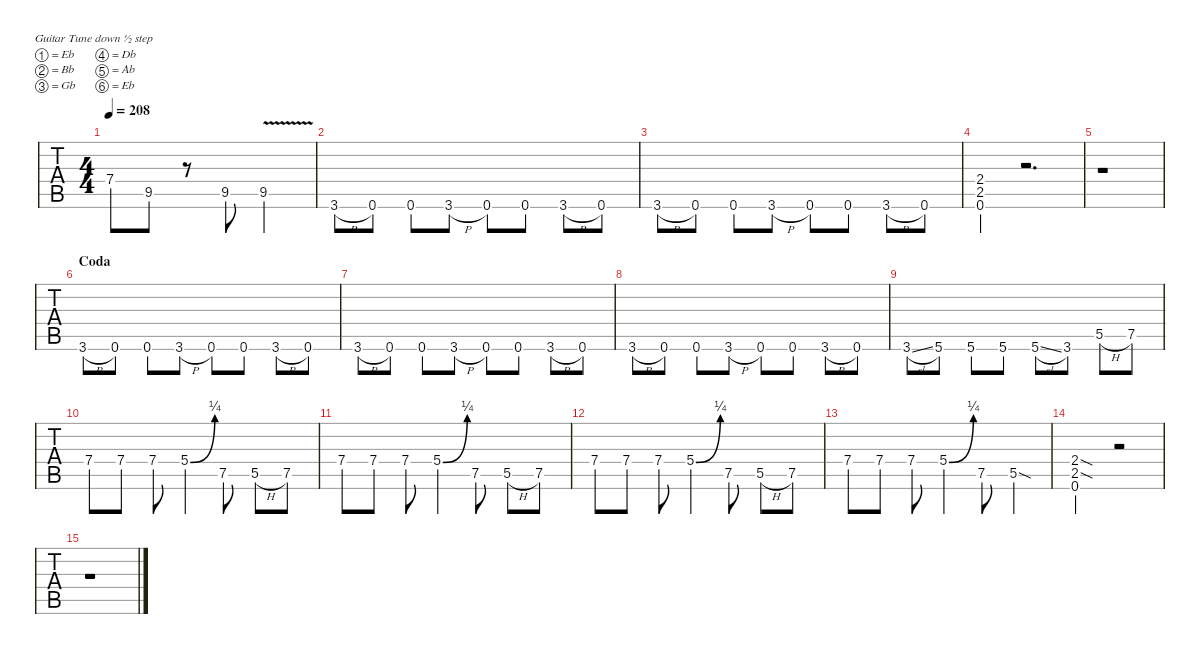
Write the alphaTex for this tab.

\defaultSystemsLayout 4
\hideDynamics
\bracketExtendMode nobrackets
\otherSystemsTrackNameOrientation horizontal
\track ("Rhythm Guitar 2 (Kirk)" "   ") {multiBarRest instrument distortionguitar}
\staff {tabs}
\tuning (Eb4 Bb3 Gb3 Db3 Ab2 Eb2)
\ts (4 4)
\tempo 208
\clef g2
\ks c
7.4{acc #}.8{dy mf} 9.5.8 r.8 9.5.8 9.5{v}.2 |
3.6{h acc #}.8 0.6{acc #}.8 0.6{acc #}.8 3.6{h acc #}.8 0.6{acc #}.8 0.6{acc #}.8 3.6{h acc #}.8 0.6{acc #}.8 |
3.6{h acc #}.8 0.6{acc #}.8 0.6{acc #}.8 3.6{h acc #}.8 0.6{acc #}.8 0.6{acc #}.8 3.6{h acc #}.8 0.6{acc #}.8 |
(0.6{acc #} 2.5{acc #} 2.4{acc #}).4 r.2{d} |
r.1 |
\section ("" "Coda")
3.6{h acc #}.8 0.6{acc #}.8 0.6{acc #}.8 3.6{h acc #}.8 0.6{acc #}.8 0.6{acc #}.8 3.6{h acc #}.8 0.6{acc #}.8 |
3.6{h acc #}.8 0.6{acc #}.8 0.6{acc #}.8 3.6{h acc #}.8 0.6{acc #}.8 0.6{acc #}.8 3.6{h acc #}.8 0.6{acc #}.8 |
3.6{h acc #}.8 0.6{acc #}.8 0.6{acc #}.8 3.6{h acc #}.8 0.6{acc #}.8 0.6{acc #}.8 3.6{h acc #}.8 0.6{acc #}.8 |
3.6{sl acc #}.8 5.6{acc #}.8 5.6{acc #}.8 5.6{acc #}.8 5.6{sl acc #}.8 3.6{acc #}.8 5.5{h acc #}.8 7.5{acc #}.8 |
7.4{acc #}.8 7.4{acc #}.8 7.4{acc #}.8 5.4{be (bend 0 0 15 1) acc #}.4 7.5{acc #}.8 5.5{h acc #}.8 7.5{acc #}.8 |
7.4{acc #}.8 7.4{acc #}.8 7.4{acc #}.8 5.4{be (bend 0 0 15 1) acc #}.4 7.5{acc #}.8 5.5{h acc #}.8 7.5{acc #}.8 |
7.4{acc #}.8 7.4{acc #}.8 7.4{acc #}.8 5.4{be (bend 0 0 15 1) acc #}.4 7.5{acc #}.8 5.5{h acc #}.8 7.5{acc #}.8 |
7.4{acc #}.8 7.4{acc #}.8 7.4{acc #}.8 5.4{be (bend 0 0 15 1) acc #}.4 7.5{acc #}.8 5.5{sod acc #}.4 |
(0.6{acc #} 2.5{sod acc #} 2.4{sod acc #}).2 r.2 |
r.1
